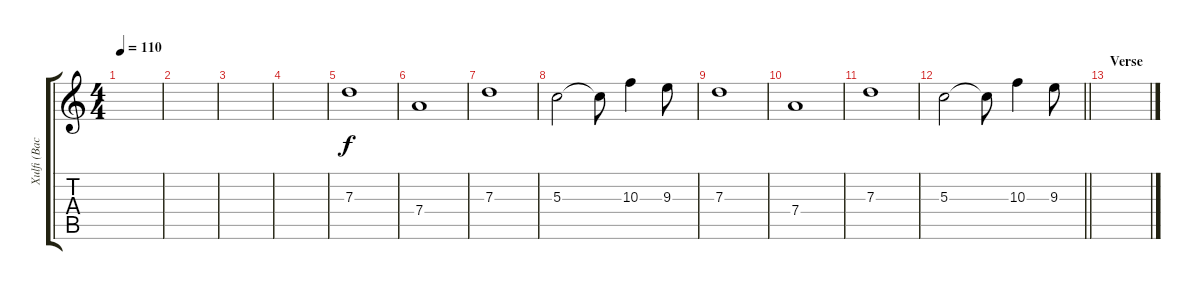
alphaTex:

\track ("Xulfi (Backing Guitar)" "Xulfi (Bac") {instrument distortionguitar}
\staff {score tabs}
\tuning (E4 B3 G3 D3 A2 D2) {hide}
\ts (4 4)
\tempo 110
\clef g2
\ks c
|
|
|
|
7.3.1{volume 14 balance 3 instrument distortionguitar} |
7.4.1 |
7.3.1 |
5.3.2 5.3{t}.8 10.3.4 9.3.8 |
7.3.1{volume 14 instrument distortionguitar} |
7.4.1 |
7.3.1 |
\barLineRight lightlight
5.3.2 5.3{t}.8 10.3.4 9.3.8 |
\section ("" "Verse")
